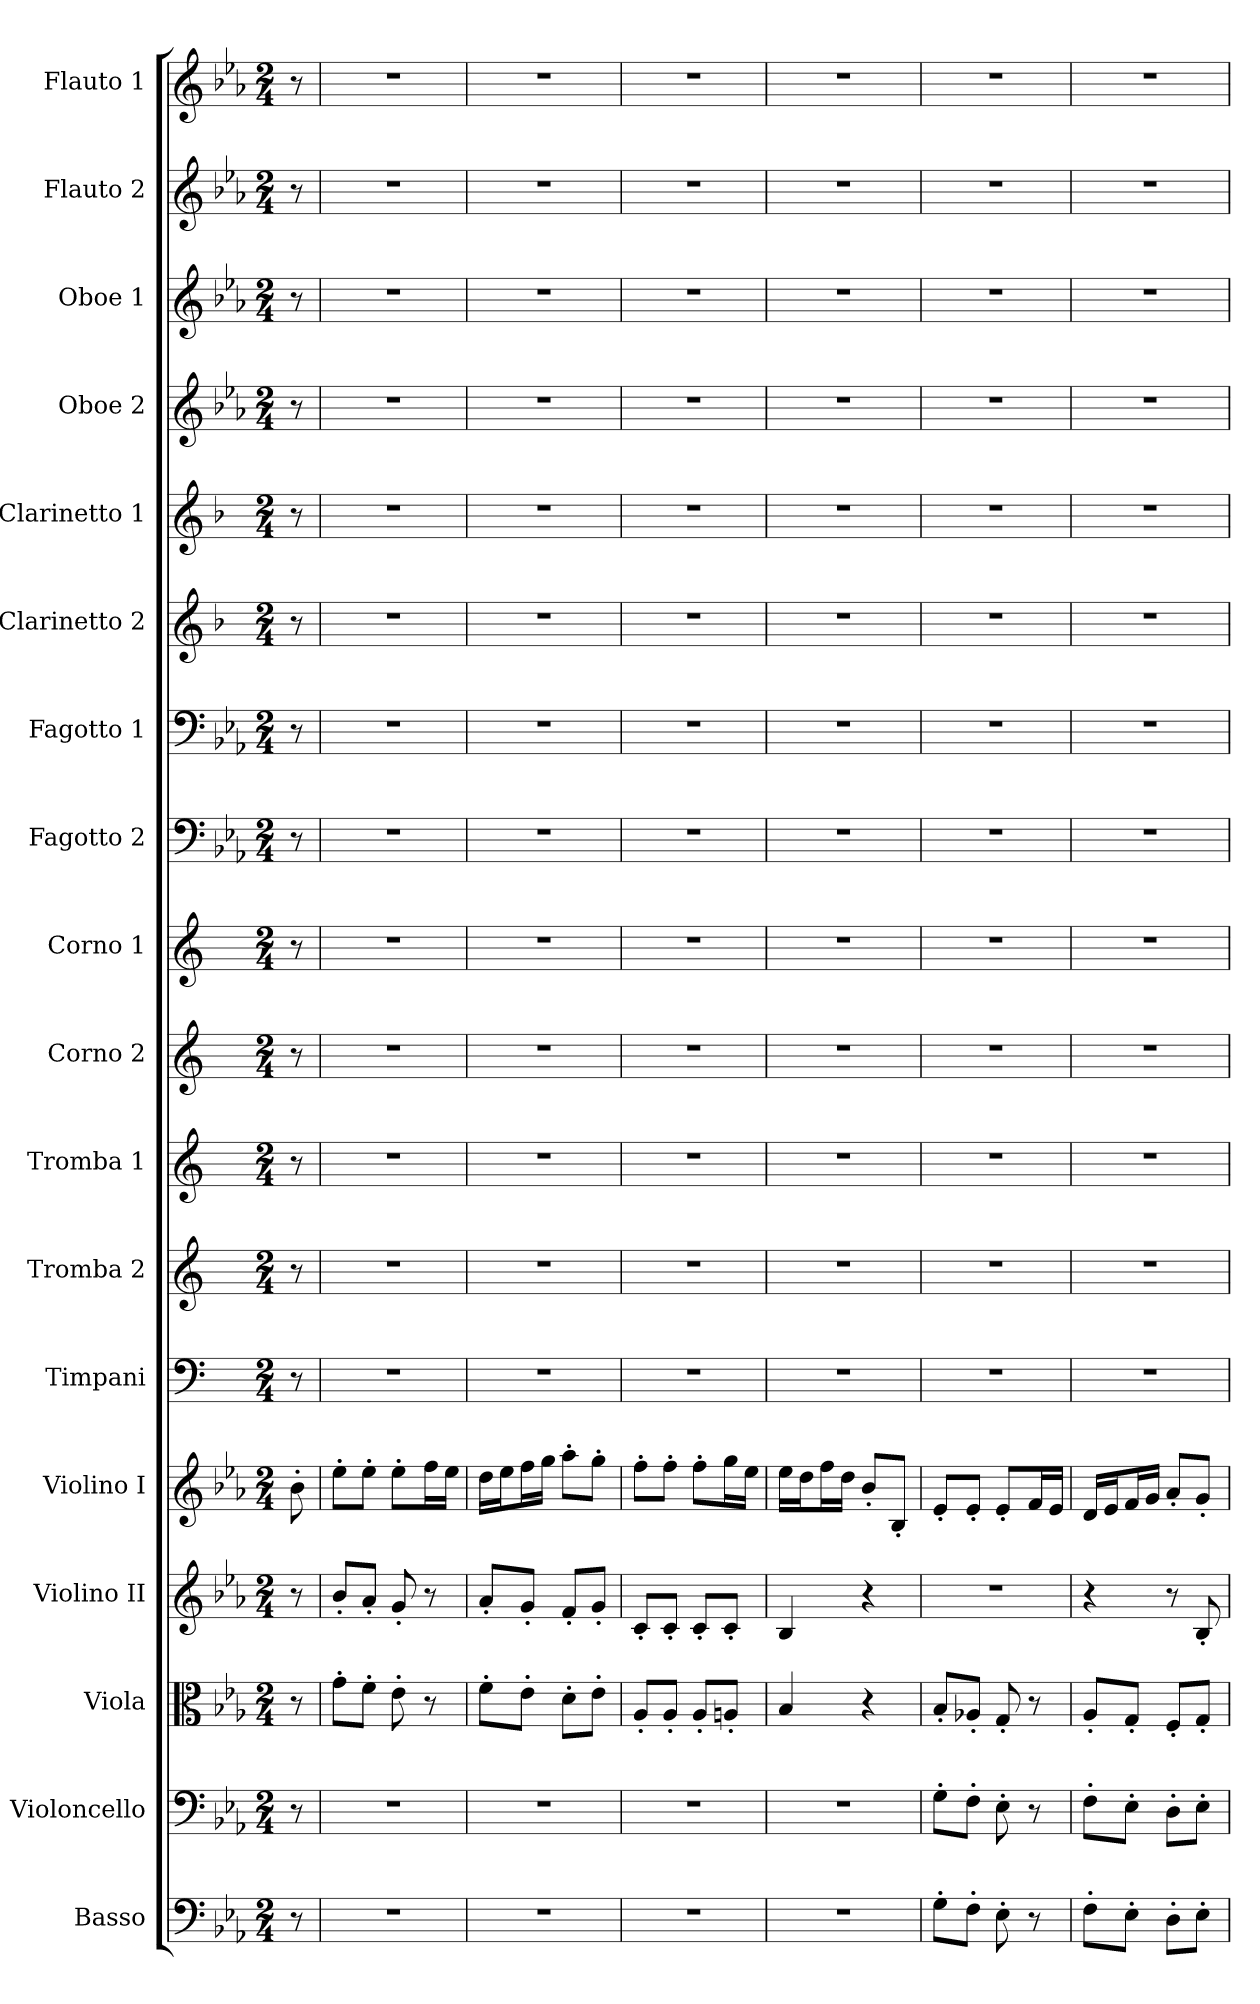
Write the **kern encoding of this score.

**kern	**kern	**kern	**kern	**kern	**kern	**kern	**kern	**kern	**kern	**kern	**kern	**kern	**kern	**kern	**kern	**kern	**kern
*part18	*part17	*part16	*part15	*part14	*part13	*part12	*part11	*part10	*part9	*part8	*part7	*part6	*part5	*part4	*part3	*part2	*part1
*staff18	*staff17	*staff16	*staff15	*staff14	*staff13	*staff12	*staff11	*staff10	*staff9	*staff8	*staff7	*staff6	*staff5	*staff4	*staff3	*staff2	*staff1
*I"Basso	*I"Violoncello	*I"Viola	*I"Violino II	*I"Violino I	*I"Timpani	*I"Tromba 2	*I"Tromba 1	*I"Corno 2	*I"Corno 1	*I"Fagotto 2	*I"Fagotto 1	*I"Clarinetto 2	*I"Clarinetto 1	*I"Oboe 2	*I"Oboe 1	*I"Flauto 2	*I"Flauto 1
*	*I'Vc	*I'Vla	*I'Vln	*I'Vln	*	*	*	*	*	*	*	*I'Cl	*I'Cl	*I'Ob	*I'Ob	*I'Fl	*I'Fl
*clefF4	*clefF4	*clefC3	*clefG2	*clefG2	*clefF4	*clefG2	*clefG2	*clefG2	*clefG2	*clefF4	*clefF4	*clefG2	*clefG2	*clefG2	*clefG2	*clefG2	*clefG2
*ITrd7c12	*	*	*	*	*	*ITrd-2c-3	*ITrd-2c-3	*ITrd5c9	*ITrd5c9	*	*	*ITrd1c2	*ITrd1c2	*	*	*	*
*k[b-e-a-]	*k[b-e-a-]	*k[b-e-a-]	*k[b-e-a-]	*k[b-e-a-]	*	*	*	*	*	*k[b-e-a-]	*k[b-e-a-]	*k[b-e-a-]	*k[b-e-a-]	*k[b-e-a-]	*k[b-e-a-]	*k[b-e-a-]	*k[b-e-a-]
*M2/4	*M2/4	*M2/4	*M2/4	*M2/4	*M2/4	*M2/4	*M2/4	*M2/4	*M2/4	*M2/4	*M2/4	*M2/4	*M2/4	*M2/4	*M2/4	*M2/4	*M2/4
=1	=1	=1	=1	=1	=1	=1	=1	=1	=1	=1	=1	=1	=1	=1	=1	=1	=1
8r	8r	8r	8r	8b-'	8r	8r	8r	8r	8r	8r	8r	8r	8r	8r	8r	8r	8r
=2	=2	=2	=2	=2	=2	=2	=2	=2	=2	=2	=2	=2	=2	=2	=2	=2	=2
2r	2r	8g'\L	8b-'/L	8ee-'\L	2r	2r	2r	2r	2r	2r	2r	2r	2r	2r	2r	2r	2r
.	.	8f'\J	8a-'/J	8ee-'\J	.	.	.	.	.	.	.	.	.	.	.	.	.
.	.	8e-'	8g'	8ee-'\L	.	.	.	.	.	.	.	.	.	.	.	.	.
.	.	8r	8r	16ff\L	.	.	.	.	.	.	.	.	.	.	.	.	.
.	.	.	.	16ee-\JJ	.	.	.	.	.	.	.	.	.	.	.	.	.
=3	=3	=3	=3	=3	=3	=3	=3	=3	=3	=3	=3	=3	=3	=3	=3	=3	=3
2r	2r	8f'\L	8a-'/L	16dd\LL	2r	2r	2r	2r	2r	2r	2r	2r	2r	2r	2r	2r	2r
.	.	.	.	16ee-\J	.	.	.	.	.	.	.	.	.	.	.	.	.
.	.	8e-'\J	8g'/J	16ff\L	.	.	.	.	.	.	.	.	.	.	.	.	.
.	.	.	.	16gg\JJ	.	.	.	.	.	.	.	.	.	.	.	.	.
.	.	8d'\L	8f'/L	8aa-'\L	.	.	.	.	.	.	.	.	.	.	.	.	.
.	.	8e-'\J	8g'/J	8gg'\J	.	.	.	.	.	.	.	.	.	.	.	.	.
=4	=4	=4	=4	=4	=4	=4	=4	=4	=4	=4	=4	=4	=4	=4	=4	=4	=4
2r	2r	8A-'/L	8c'/L	8ff'\L	2r	2r	2r	2r	2r	2r	2r	2r	2r	2r	2r	2r	2r
.	.	8A-'/J	8c'/J	8ff'\J	.	.	.	.	.	.	.	.	.	.	.	.	.
.	.	8A-'/L	8c'/L	8ff'\L	.	.	.	.	.	.	.	.	.	.	.	.	.
.	.	8An'/J	8c'/J	16gg\L	.	.	.	.	.	.	.	.	.	.	.	.	.
.	.	.	.	16ee-\JJ	.	.	.	.	.	.	.	.	.	.	.	.	.
=5	=5	=5	=5	=5	=5	=5	=5	=5	=5	=5	=5	=5	=5	=5	=5	=5	=5
2r	2r	4B-	4B-	16ee-\LL	2r	2r	2r	2r	2r	2r	2r	2r	2r	2r	2r	2r	2r
.	.	.	.	16dd\J	.	.	.	.	.	.	.	.	.	.	.	.	.
.	.	.	.	16ff\L	.	.	.	.	.	.	.	.	.	.	.	.	.
.	.	.	.	16dd\JJ	.	.	.	.	.	.	.	.	.	.	.	.	.
.	.	4r	4r	8b-'/L	.	.	.	.	.	.	.	.	.	.	.	.	.
.	.	.	.	8B-'/J	.	.	.	.	.	.	.	.	.	.	.	.	.
=6	=6	=6	=6	=6	=6	=6	=6	=6	=6	=6	=6	=6	=6	=6	=6	=6	=6
8GG'\L	8G'\L	8B-'/L	2r	8e-'/L	2r	2r	2r	2r	2r	2r	2r	2r	2r	2r	2r	2r	2r
8FF'\J	8F'\J	8A-X'/J	.	8e-'/J	.	.	.	.	.	.	.	.	.	.	.	.	.
8EE-'	8E-'	8G'	.	8e-'/L	.	.	.	.	.	.	.	.	.	.	.	.	.
8r	8r	8r	.	16f/L	.	.	.	.	.	.	.	.	.	.	.	.	.
.	.	.	.	16e-/JJ	.	.	.	.	.	.	.	.	.	.	.	.	.
=7	=7	=7	=7	=7	=7	=7	=7	=7	=7	=7	=7	=7	=7	=7	=7	=7	=7
8FF'\L	8F'\L	8A-'/L	4r	16d/LL	2r	2r	2r	2r	2r	2r	2r	2r	2r	2r	2r	2r	2r
.	.	.	.	16e-/J	.	.	.	.	.	.	.	.	.	.	.	.	.
8EE-'\J	8E-'\J	8G'/J	.	16f/L	.	.	.	.	.	.	.	.	.	.	.	.	.
.	.	.	.	16g/JJ	.	.	.	.	.	.	.	.	.	.	.	.	.
8DD'\L	8D'\L	8F'/L	8r	8a-'/L	.	.	.	.	.	.	.	.	.	.	.	.	.
8EE-'\J	8E-'\J	8G'/J	8B-'	8g'/J	.	.	.	.	.	.	.	.	.	.	.	.	.
=	=	=	=	=	=	=	=	=	=	=	=	=	=	=	=	=	=
*-	*-	*-	*-	*-	*-	*-	*-	*-	*-	*-	*-	*-	*-	*-	*-	*-	*-
